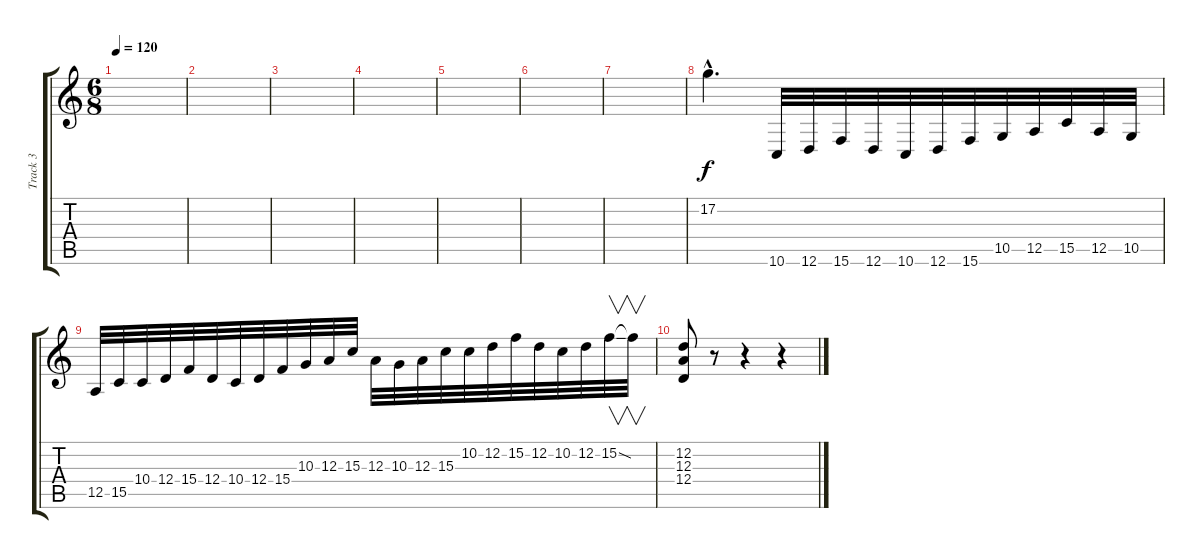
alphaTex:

\track ("Track 3" "Track 3") {instrument lead2sawtooth}
\staff {score tabs}
\tuning (D4 D4 A3 D3 A2 D2) {hide}
\ts (6 8)
\tempo 120
\clef g2
\ks c
|
|
|
|
|
|
|
17.2{hac}.4{d} 10.6.32 12.6.32 15.6.32 12.6.32 10.6.32 12.6.32 15.6.32 10.5.32 12.5.32 15.5.32 12.5.32 10.5.32 |
12.5.32 15.5.32 10.4.32 12.4.32 15.4.32 12.4.32 10.4.32 12.4.32 15.4.32 10.3.32 12.3.32 15.3.32 12.3.32 10.3.32 12.3.32 15.3.32 10.2.32 12.2.32 15.2.32 12.2.32 10.2.32 12.2.32 15.2{ss}.32{v} 15.2{t}.32{v} |
(12.2 12.3 12.4).8 r.8 r.4 r.4
